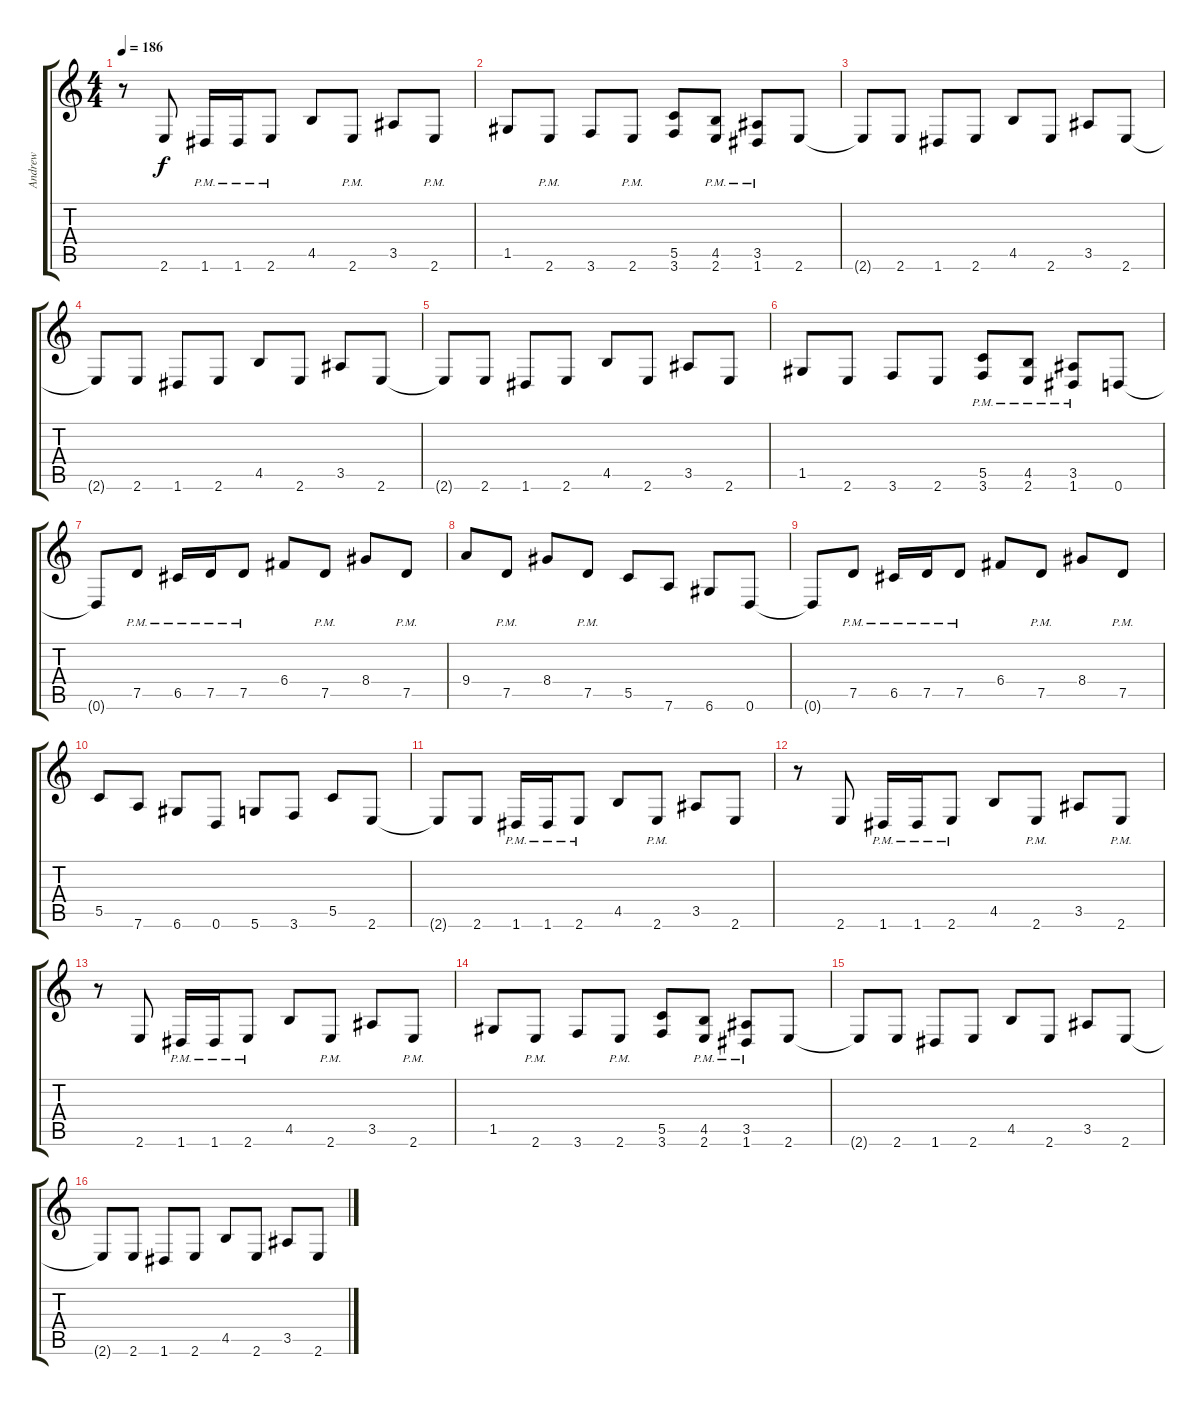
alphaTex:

\track ("Andrew" "Andrew") {instrument distortionguitar}
\staff {score tabs}
\tuning (D4 A3 F3 C3 G2 D2) {hide}
\ts (4 4)
\tempo 186
\clef g2
\ks c
r.8{dy f} 2.6.8 1.6{pm}.16 1.6{pm}.16 2.6{pm}.8 4.5.8 2.6{pm}.8 3.5.8 2.6{pm}.8 |
1.5.8 2.6{pm}.8 3.6.8 2.6{pm}.8 (5.5 3.6).8 (4.5{pm} 2.6{pm}).8 (3.5{pm} 1.6{pm}).8 2.6.8 |
2.6{t}.8 2.6.8 1.6.8 2.6.8 4.5.8 2.6.8 3.5.8 2.6.8 |
2.6{t}.8 2.6.8 1.6.8 2.6.8 4.5.8 2.6.8 3.5.8 2.6.8 |
2.6{t}.8 2.6.8 1.6.8 2.6.8 4.5.8 2.6.8 3.5.8 2.6.8 |
1.5.8 2.6.8 3.6.8 2.6.8 (5.5{pm} 3.6{pm}).8 (4.5{pm} 2.6{pm}).8 (3.5{pm} 1.6{pm}).8 0.6.8 |
0.6{t}.8 7.5{pm}.8 6.5{pm}.16 7.5{pm}.16 7.5{pm}.8 6.4.8 7.5{pm}.8 8.4.8 7.5{pm}.8 |
9.4.8 7.5{pm}.8 8.4.8 7.5{pm}.8 5.5.8 7.6.8 6.6.8 0.6.8 |
0.6{t}.8 7.5{pm}.8 6.5{pm}.16 7.5{pm}.16 7.5{pm}.8 6.4.8 7.5{pm}.8 8.4.8 7.5{pm}.8 |
5.5.8 7.6.8 6.6.8 0.6.8 5.6.8 3.6.8 5.5.8 2.6.8 |
2.6{t}.8 2.6.8 1.6{pm}.16 1.6{pm}.16 2.6{pm}.8 4.5.8 2.6{pm}.8 3.5.8 2.6.8 |
r.8 2.6.8 1.6{pm}.16 1.6{pm}.16 2.6{pm}.8 4.5.8 2.6{pm}.8 3.5.8 2.6{pm}.8 |
r.8 2.6.8 1.6{pm}.16 1.6{pm}.16 2.6{pm}.8 4.5.8 2.6{pm}.8 3.5.8 2.6{pm}.8 |
1.5.8 2.6{pm}.8 3.6.8 2.6{pm}.8 (5.5 3.6).8 (4.5{pm} 2.6{pm}).8 (3.5{pm} 1.6{pm}).8 2.6.8 |
2.6{t}.8 2.6.8 1.6.8 2.6.8 4.5.8 2.6.8 3.5.8 2.6.8 |
2.6{t}.8 2.6.8 1.6.8 2.6.8 4.5.8 2.6.8 3.5.8 2.6.8
